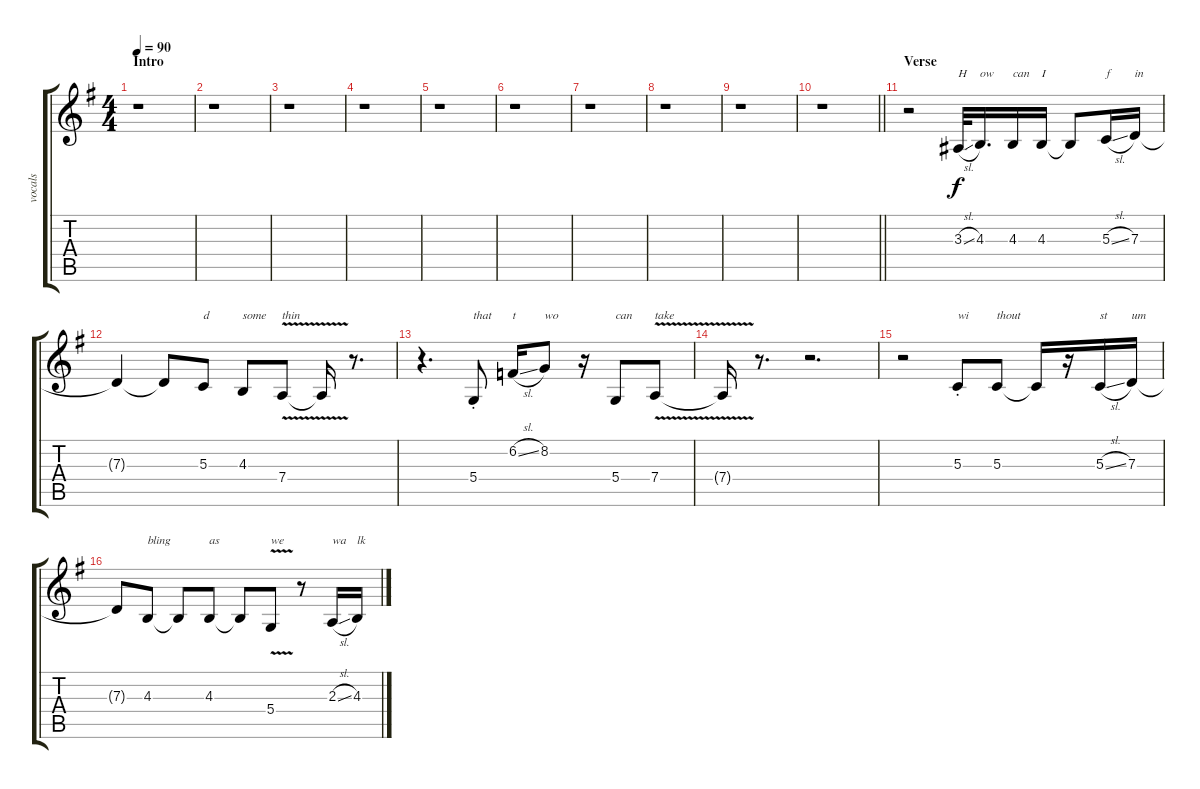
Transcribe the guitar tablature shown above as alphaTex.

\track ("vocals" "vocals") {instrument lead2sawtooth}
\staff {score tabs}
\tuning (E4 B3 G3 D3 A2 E2) {hide}
\ts (4 4)
\section ("" "Intro")
\tempo 90
\clef g2
\ks g
r.1{dy f instrument lead2sawtooth} |
r.1 |
r.1 |
r.1 |
r.1 |
r.1 |
r.1 |
r.1 |
r.1 |
\barLineRight lightlight
r.1 |
\section ("" "Verse")
r.2 3.3{sl}.32{txt "H"} 4.3.16{d txt "ow"} 4.3.16{txt "can"} 4.3.16{txt "I"} 4.3{t}.8 5.3{sl}.16{txt "f"} 7.3.16{txt "in"} |
7.3{t}.4 7.3{t}.8 5.3.8{txt "d"} 4.3.8{txt "some"} 7.4{v}.8{txt "thin"} 7.4{t}.16 r.8{d} |
r.4{d} 5.4{st}.8{txt "that"} 6.2{sl}.16{txt "t"} 8.2.8{txt "wo"} r.16 5.4.8{txt "can"} 7.4{v}.8{txt "take"} |
7.4{t}.16 r.8{d} r.2{d} |
r.2 5.3{st}.8{txt "wi"} 5.3.8{txt "thout"} 5.3{t}.16 r.16 5.3{sl}.16{txt "st"} 7.3.16{txt "um"} |
7.3{t}.8 4.3.8{txt "bling"} 4.3{t}.8 4.3.8{txt "as"} 4.3{t}.8 5.4{v}.8{txt "we"} r.8 2.3{sl}.16{txt "wa"} 4.3.16{txt "lk"}
